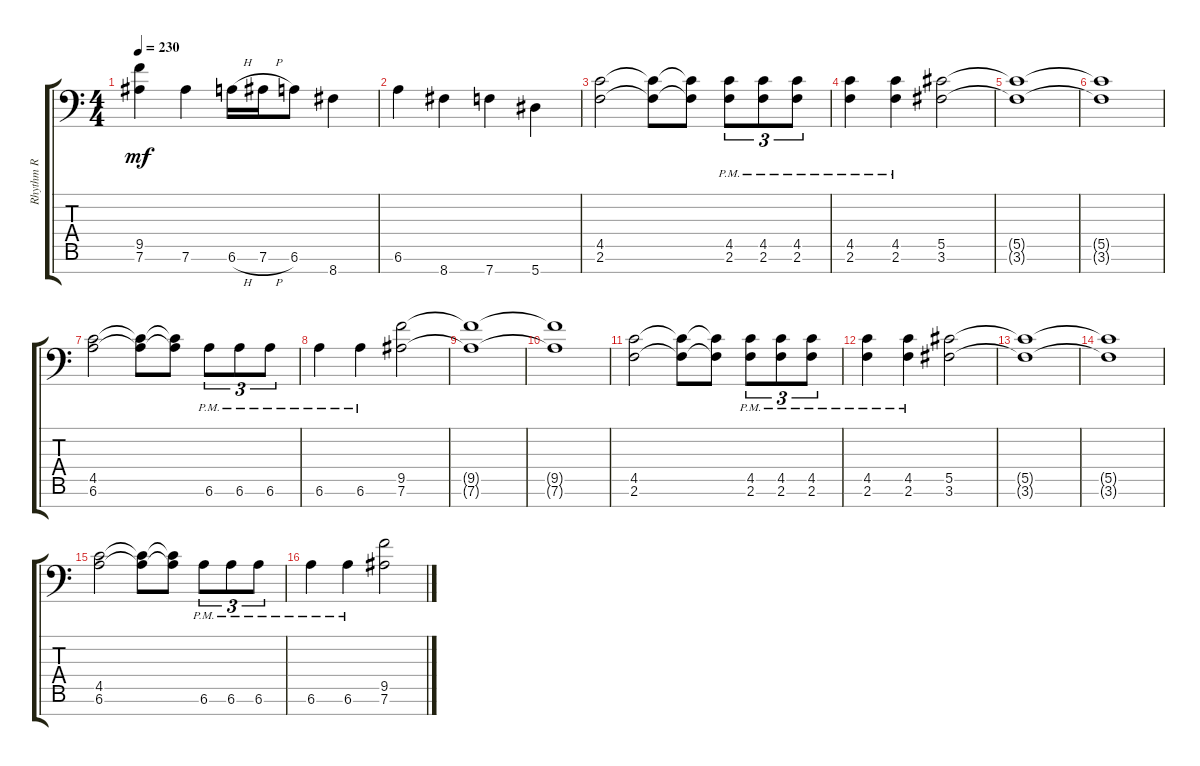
\track ("Rhythm R" "Rhythm R") {instrument distortionguitar}
\staff {score tabs}
\tuning (Eb4 Bb3 Gb3 Db3 Ab2 Eb2 Bb1) {hide}
\ts (4 4)
\tempo 230
\clef f4
\ks c
(9.5{t} 7.6{t}).4{dy mf} 7.6.4 6.6{h}.16 7.6{h}.16 6.6.8 8.7.4 |
6.6.4 8.7.4 7.7.4 5.7.4 |
(4.5 2.6).2 (4.5{t} 2.6{t}).8 (4.5{t} 2.6{t}).8 (4.5{pm} 2.6{pm}).8{tu (3 2)} (4.5{pm} 2.6{pm}).8{tu (3 2)} (4.5{pm} 2.6{pm}).8{tu (3 2)} |
(4.5{pm} 2.6{pm}).4 (4.5{pm} 2.6{pm}).4 (5.5 3.6).2 |
(5.5{t} 3.6{t}).1 |
(5.5{t} 3.6{t}).1 |
(4.5 6.6).2 (4.5{t} 6.6{t}).8 (4.5{t} 6.6{t}).8 6.6{pm}.8{tu (3 2)} 6.6{pm}.8{tu (3 2)} 6.6{pm}.8{tu (3 2)} |
6.6{pm}.4 6.6{pm}.4 (9.5 7.6).2 |
(9.5{t} 7.6{t}).1 |
(9.5{t} 7.6{t}).1 |
(4.5 2.6).2 (4.5{t} 2.6{t}).8 (4.5{t} 2.6{t}).8 (4.5{pm} 2.6{pm}).8{tu (3 2)} (4.5{pm} 2.6{pm}).8{tu (3 2)} (4.5{pm} 2.6{pm}).8{tu (3 2)} |
(4.5{pm} 2.6{pm}).4 (4.5{pm} 2.6{pm}).4 (5.5 3.6).2 |
(5.5{t} 3.6{t}).1 |
(5.5{t} 3.6{t}).1 |
(4.5 6.6).2 (4.5{t} 6.6{t}).8 (4.5{t} 6.6{t}).8 6.6{pm}.8{tu (3 2)} 6.6{pm}.8{tu (3 2)} 6.6{pm}.8{tu (3 2)} |
6.6{pm}.4 6.6{pm}.4 (9.5 7.6).2
